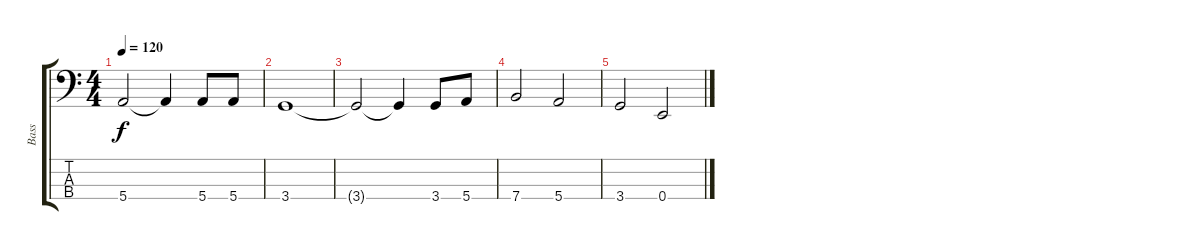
\track ("Bass" "Bass") {instrument electricbasspick}
\staff {score tabs}
\tuning (G2 D2 A1 E1) {hide}
\ts (4 4)
\tempo 120
\clef f4
\ks c
5.4{t}.2{dy f} 5.4{t}.4 5.4.8 5.4.8 |
3.4.1 |
3.4{t}.2 3.4{t}.4 3.4.8 5.4.8 |
7.4.2 5.4.2 |
3.4.2 0.4.2
